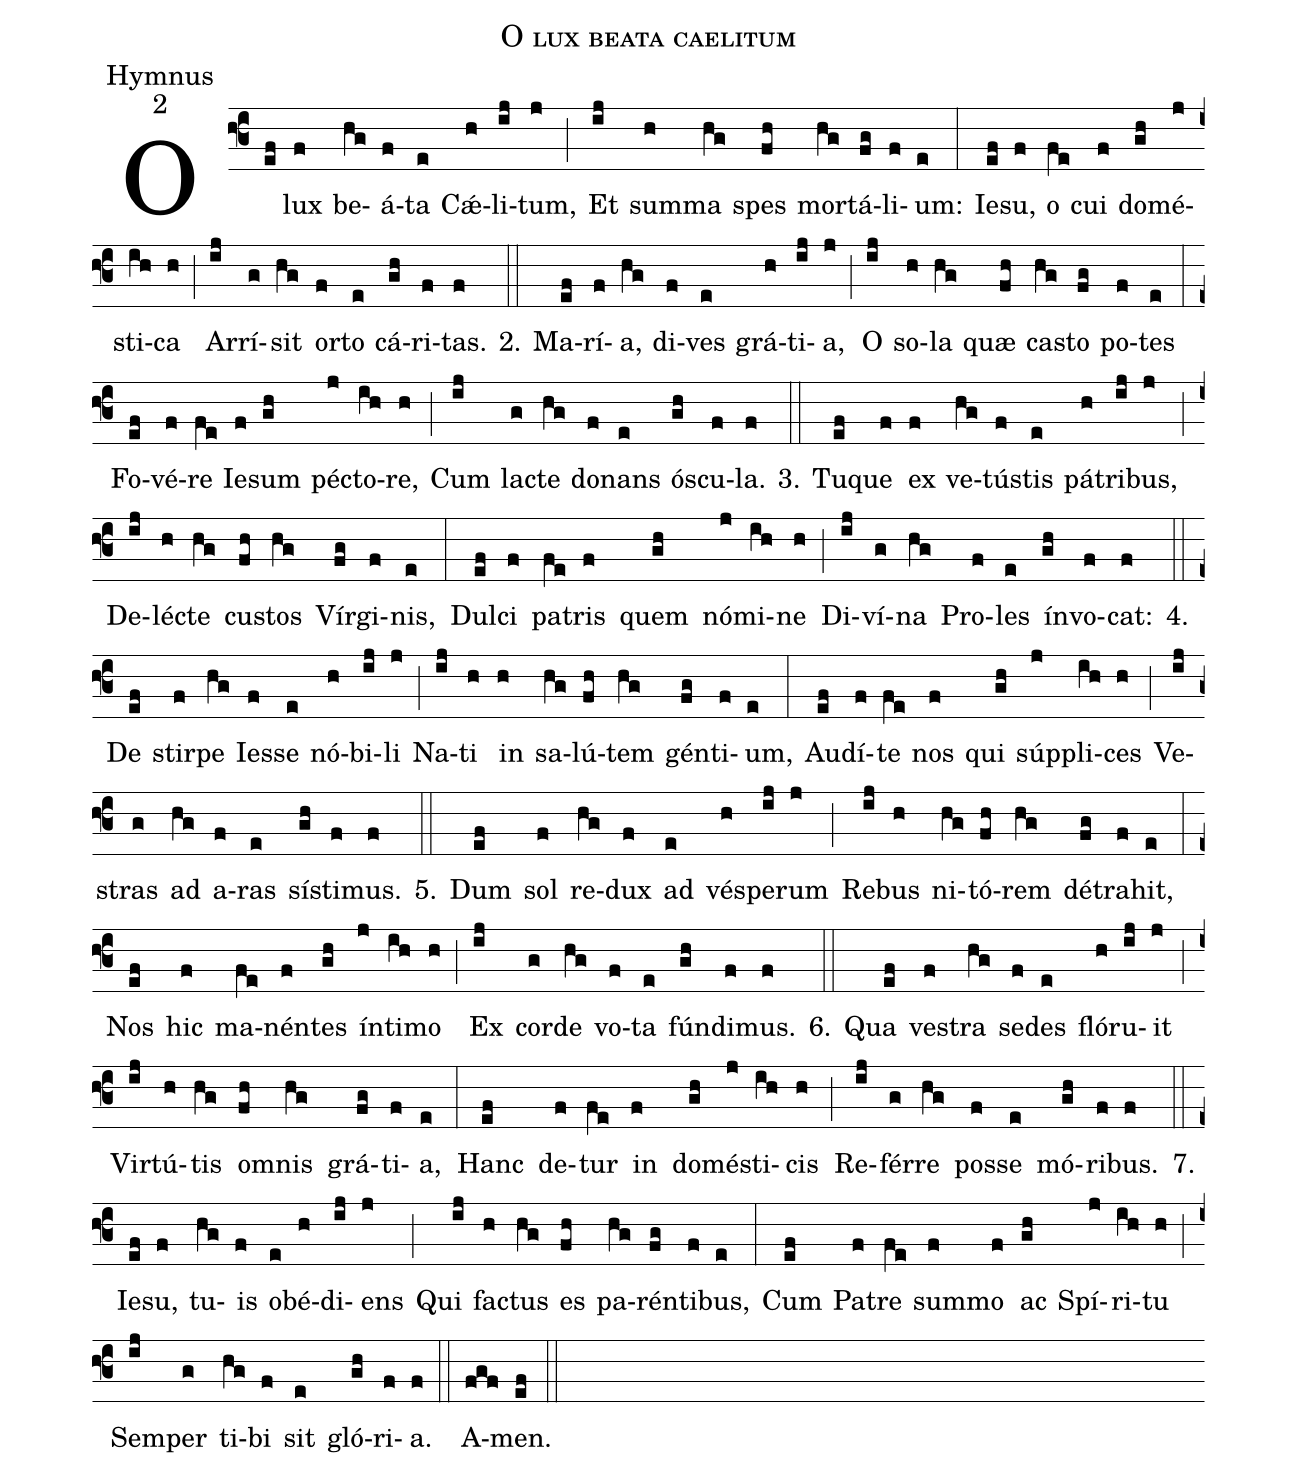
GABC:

name:O lux beata caelitum;
office-part:Hymnus;
mode:2;
%%
(f3) O(ef) lux(f) be(hg)á(f)ta(e) C{<sp>'ae</sp>}(h)li(ij)tum,(j) (;) Et(ij) sum(h)ma(hg) spes(fh) mor(hg)tá(fg)li(f)um:(e) (:)
Ie(ef)su,(f) o(fe) cui(f) do(gh)mé(j)sti(ih)ca(h) (;) Ar(ij)rí(g)sit(hg) or(f)to(e) cá(gh)ri(f)tas.(f) 2.(::) Ma(ef)rí(f)a,(hg) di(f)ves(e) grá(h)ti(ij)a,(j) (;) O(ij) so(h)la(hg) quæ(fh) ca(hg)sto(fg) po(f)tes(e) (:)
Fo(ef)vé(f)re(fe) Ie(f)sum(gh) pé(j)cto(ih)re,(h) (;) Cum(ij) la(g)cte(hg) do(f)nans(e) ó(gh)scu(f)la.(f) 3.(::) Tu(ef)que(f) ex(f) ve(hg)tú(f)stis(e) pá(h)tri(ij)bus,(j) (;) De(ij)lé(h)cte(hg) cu(fh)stos(hg) Vír(fg)gi(f)nis,(e) (:)
Dul(ef)ci(f) pa(fe)tris(f) quem(gh) nó(j)mi(ih)ne(h) (;) Di(ij)ví(g)na(hg) Pro(f)les(e) ín(gh)vo(f)cat:(f) 4.(::) De(ef) stir(f)pe(hg) Ies(f)se(e) nó(h)bi(ij)li(j) (;) Na(ij)ti(h) in(h) sa(hg)lú(fh)tem(hg) gén(fg)ti(f)um,(e) (:)
Au(ef)dí(f)te(fe) nos(f) qui(gh) súp(j)pli(ih)ces(h) (;) Ve(ij)stras(g) ad(hg) a(f)ras(e) sí(gh)sti(f)mus.(f) 5.(::) Dum(ef) sol(f) re(hg)dux(f) ad(e) vé(h)spe(ij)rum(j) (;) Re(ij)bus(h) ni(hg)tó(fh)rem(hg) dé(fg)tra(f)hit,(e) (:)
Nos(ef) hic(f) ma(fe)nén(f)tes(gh) ín(j)ti(ih)mo(h) (;) Ex(ij) cor(g)de(hg) vo(f)ta(e) fún(gh)di(f)mus.(f) 6.(::) Qua(ef) ve(f)stra(hg) se(f)des(e) fló(h)ru(ij)it(j) (;) Vir(ij)tú(h)tis(hg) o(fh)mnis(hg) grá(fg)ti(f)a,(e) (:)
Hanc(ef) de(f)tur(fe) in(f) do(gh)mé(j)sti(ih)cis(h) (;) Re(ij)fér(g)re(hg) pos(f)se(e) mó(gh)ri(f)bus.(f) 7.(::) Ie(ef)su,(f) tu(hg)is(f) o(e)bé(h)di(ij)ens(j) (;) Qui(ij) fa(h)ctus(hg) es(fh) pa(hg)rén(fg)ti(f)bus,(e) (:)
Cum(ef) Pa(f)tre(fe) sum(f)mo(f) ac(gh) Spí(j)ri(ih)tu(h) (;) Sem(ij)per(g) ti(hg)bi(f) sit(e) gló(gh)ri(f)a.(f) (::)
A(fgf)men.(ef) (::)
